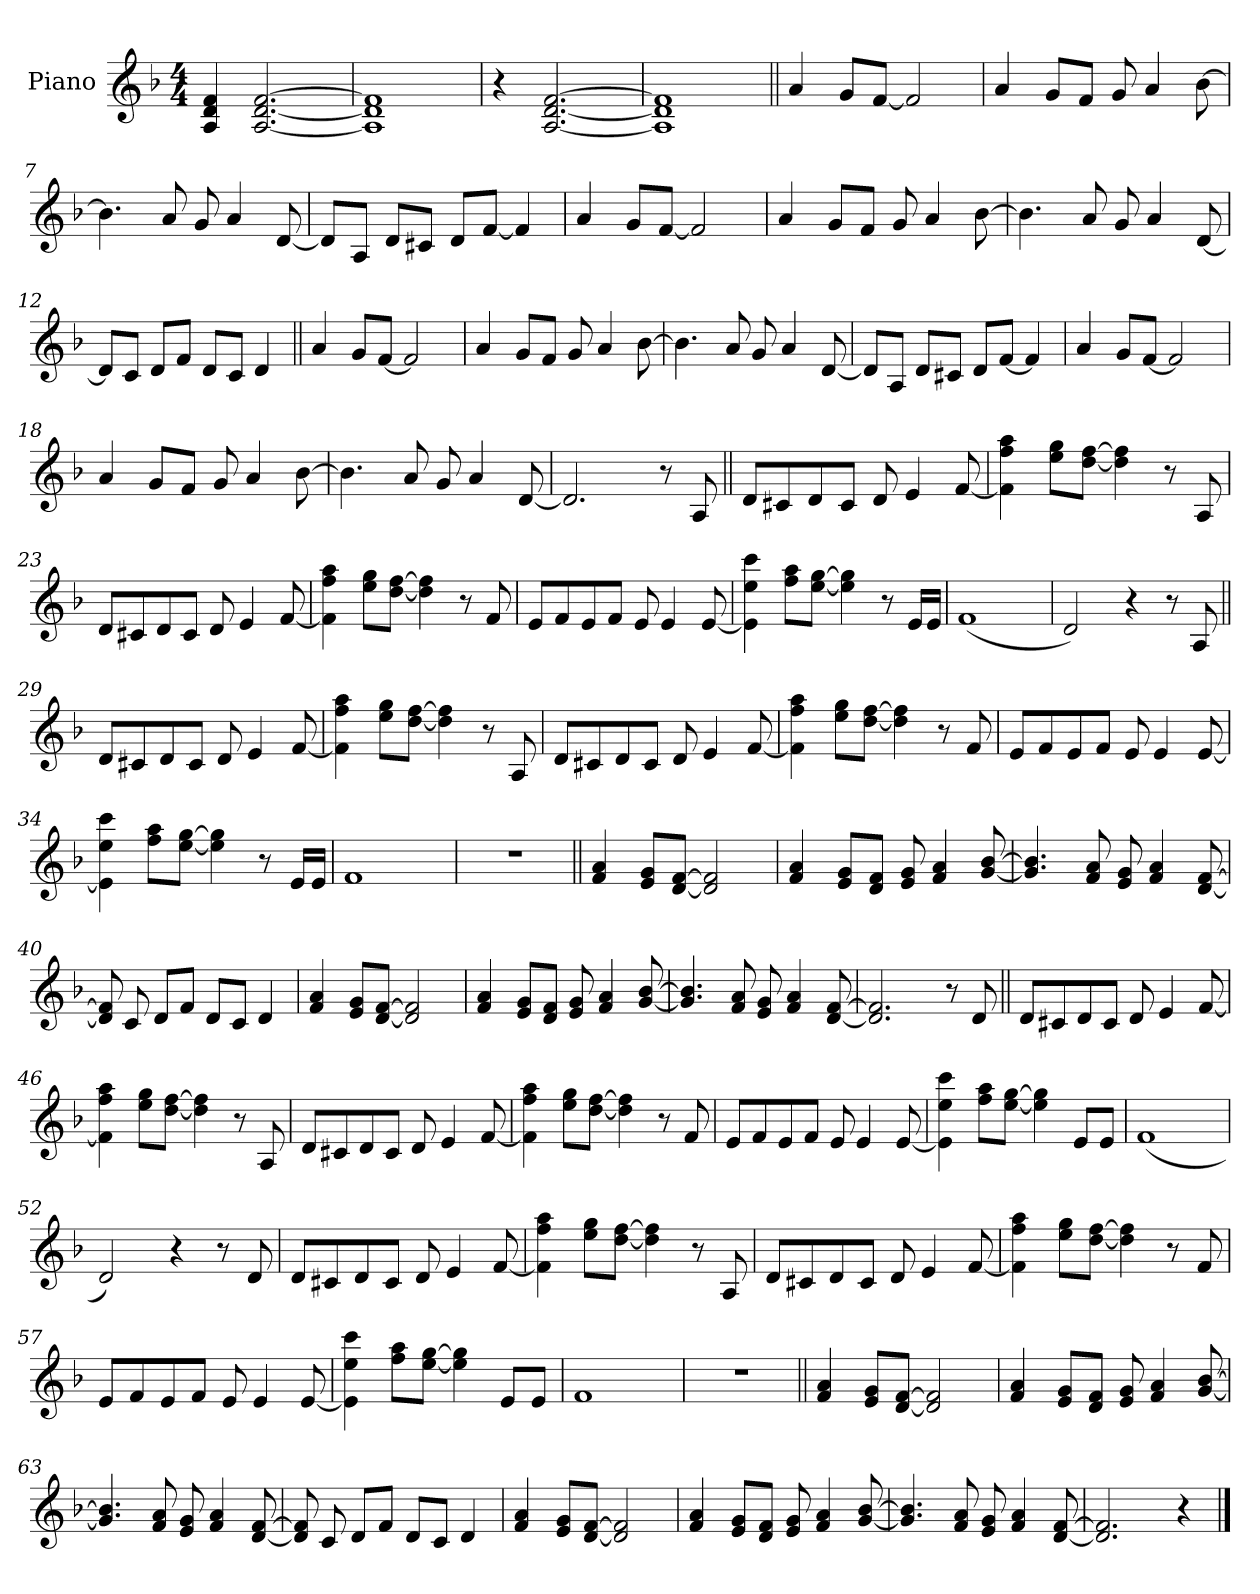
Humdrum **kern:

**kern
*part1
*staff1
*I"Piano
*I'Pno.
*clefG2
*k[b-]
*M4/4
*MM112
=1
4A! 4d! 4f!
[2.A! [2.d! [2.f!
=2
1A!] 1d!] 1f!]
=3
4r
[2.A! [2.d! [2.f!
=4
1A!] 1d!] 1f!]
=5||
4a
8gL
[8fJ
2f]
=6
4a
8gL
8fJ
8g
4a
[8b-
=7
4.b-]
8a
8g
4a
[8d
=8
8dL]
8A!J
8d!L
8c#X!J
8d!L
[8f!J
4f!]
=9
4a
8gL
[8fJ
2f]
=10
4a
8gL
8fJ
8g
4a
[8b-
=11
4.b-]
8a
8g
4a
[8d
=12
8dL]
8c!J
8d!L
8f!J
8d!L
8c!J
4d!
=13||
4a
8gL
[8fJ
2f]
=14
4a
8gL
8fJ
8g
4a
[8b-
=15
4.b-]
8a
8g
4a
[8d
=16
8dL]
8A!J
8d!L
8c#X!J
8d!L
[8f!J
4f!]
=17
4a
8gL
[8fJ
2f]
=18
4a
8gL
8fJ
8g
4a
[8b-
=19
4.b-]
8a
8g
4a
[8d
=20
2.d]
8r
8A
=21||
8dL
8c#X
8d
8c#J
8d
4e
[8f
=22
4f] 4ff! 4aa!
8ee! 8gg!L
[8dd! [8ff!J
4dd!] 4ff!]
8r
8A
=23
8dL
8c#X
8d
8c#J
8d
4e
[8f
=24
4f] 4ff! 4aa!
8ee! 8gg!L
[8dd! [8ff!J
4dd!] 4ff!]
8r
8f
=25
8eL
8f
8e
8fJ
8e
4e
[8e
=26
4e] 4ee! 4ccc!
8ff! 8aa!L
[8ee! [8gg!J
4ee!] 4gg!]
8r
16eLL
16eJJ
=27
(1f
=28
2d)
4r
8r
8A
=29||
8dL
8c#X
8d
8c#J
8d
4e
[8f
=30
4f] 4ff! 4aa!
8ee! 8gg!L
[8dd! [8ff!J
4dd!] 4ff!]
8r
8A
=31
8dL
8c#X
8d
8c#J
8d
4e
[8f
=32
4f] 4ff! 4aa!
8ee! 8gg!L
[8dd! [8ff!J
4dd!] 4ff!]
8r
8f
=33
8eL
8f
8e
8fJ
8e
4e
[8e
=34
4e] 4ee! 4ccc!
8ff! 8aa!L
[8ee! [8gg!J
4ee!] 4gg!]
8r
16eLL
16eJJ
=35
1f
=36
1r
=37||
4f 4a
8e 8gL
[8d [8fJ
2d] 2f]
=38
4f 4a
8e 8gL
8d 8fJ
8e 8g
4f 4a
[8g [8b-
=39
4.g] 4.b-]
8f 8a
8e 8g
4f 4a
[8d [8f
=40
8d] 8f]
8c!
8d!L
8f!J
8d!L
8c!J
4d!
=41
4f 4a
8e 8gL
[8d [8fJ
2d] 2f]
=42
4f 4a
8e 8gL
8d 8fJ
8e 8g
4f 4a
[8g [8b-
=43
4.g] 4.b-]
8f 8a
8e 8g
4f 4a
[8d [8f
=44
2.d] 2.f]
8r
8d
=45||
8dL
8c#X
8d
8c#J
8d
4e
[8f
=46
4f] 4ff! 4aa!
8ee! 8gg!L
[8dd! [8ff!J
4dd!] 4ff!]
8r
8A
=47
8dL
8c#X
8d
8c#J
8d
4e
[8f
=48
4f] 4ff! 4aa!
8ee! 8gg!L
[8dd! [8ff!J
4dd!] 4ff!]
8r
8f
=49
8eL
8f
8e
8fJ
8e
4e
[8e
=50
4e] 4ee! 4ccc!
8ff! 8aa!L
[8ee! [8gg!J
4ee!] 4gg!]
8eL
8eJ
=51
(1f
=52
2d)
4r
8r
8d
=53
8dL
8c#X
8d
8c#J
8d
4e
[8f
=54
4f] 4ff! 4aa!
8ee! 8gg!L
[8dd! [8ff!J
4dd!] 4ff!]
8r
8A
=55
8dL
8c#X
8d
8c#J
8d
4e
[8f
=56
4f] 4ff! 4aa!
8ee! 8gg!L
[8dd! [8ff!J
4dd!] 4ff!]
8r
8f
=57
8eL
8f
8e
8fJ
8e
4e
[8e
=58
4e] 4ee! 4ccc!
8ff! 8aa!L
[8ee! [8gg!J
4ee!] 4gg!]
8eL
8eJ
=59
1f
=60
1r
=61||
4f 4a
8e 8gL
[8d [8fJ
2d] 2f]
=62
4f 4a
8e 8gL
8d 8fJ
8e 8g
4f 4a
[8g [8b-
=63
4.g] 4.b-]
8f 8a
8e 8g
4f 4a
[8d [8f
=64
8d] 8f]
8c!
8d!L
8f!J
8d!L
8c!J
4d!
=65
4f 4a
8e 8gL
[8d [8fJ
2d] 2f]
=66
4f 4a
8e 8gL
8d 8fJ
8e 8g
4f 4a
[8g [8b-
=67
4.g] 4.b-]
8f 8a
8e 8g
4f 4a
[8d [8f
=68
2.d] 2.f]
4r
==
*-
